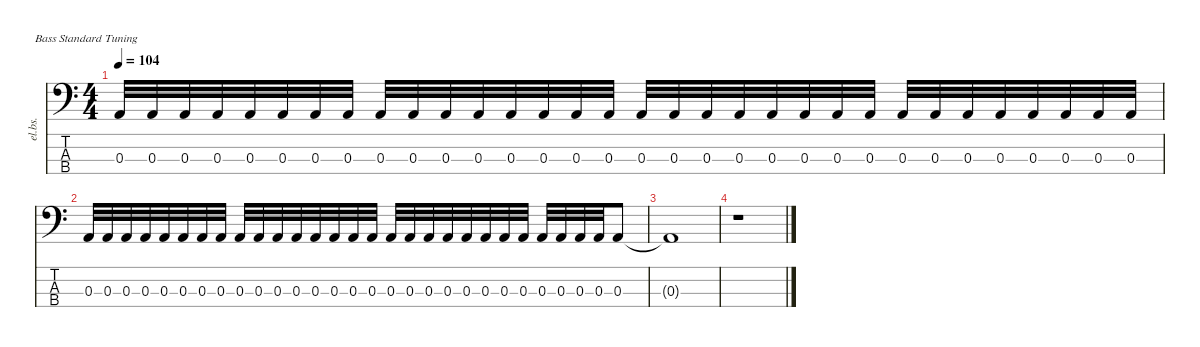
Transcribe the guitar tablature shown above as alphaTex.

\defaultSystemsLayout 4
\hideDynamics
\bracketExtendMode nobrackets
\otherSystemsTrackNameOrientation horizontal
\track ("Bass" "el.bs.") {instrument electricbassfinger}
\staff {score tabs}
\tuning (G2 D2 A1 E1)
\ts (4 4)
\tempo 104
\clef f4
\ks c
0.3.32{dy f beam Up} 0.3.32{beam Up} 0.3.32{beam Up} 0.3.32{beam Up} 0.3.32{beam Up} 0.3.32{beam Up} 0.3.32{beam Up} 0.3.32{beam Up} 0.3.32{beam Up} 0.3.32{beam Up} 0.3.32{beam Up} 0.3.32{beam Up} 0.3.32{beam Up} 0.3.32{beam Up} 0.3.32{beam Up} 0.3.32{beam Up} 0.3.32{beam Up} 0.3.32{beam Up} 0.3.32{beam Up} 0.3.32{beam Up} 0.3.32{beam Up} 0.3.32{beam Up} 0.3.32{beam Up} 0.3.32{beam Up} 0.3.32{beam Up} 0.3.32{beam Up} 0.3.32{beam Up} 0.3.32{beam Up} 0.3.32{beam Up} 0.3.32{beam Up} 0.3.32{beam Up} 0.3.32{beam Up} |
0.3.32{beam Up} 0.3.32{beam Up} 0.3.32{beam Up} 0.3.32{beam Up} 0.3.32{beam Up} 0.3.32{beam Up} 0.3.32{beam Up} 0.3.32{beam Up} 0.3.32{beam Up} 0.3.32{beam Up} 0.3.32{beam Up} 0.3.32{beam Up} 0.3.32{beam Up} 0.3.32{beam Up} 0.3.32{beam Up} 0.3.32{beam Up} 0.3.32{beam Up} 0.3.32{beam Up} 0.3.32{beam Up} 0.3.32{beam Up} 0.3.32{beam Up} 0.3.32{beam Up} 0.3.32{beam Up} 0.3.32{beam Up} 0.3.32{beam Up} 0.3.32{beam Up} 0.3.32{beam Up} 0.3.32{beam Up} 0.3.8{beam Up} |
0.3{t}.1{beam Up} |
r.1{beam Down}
